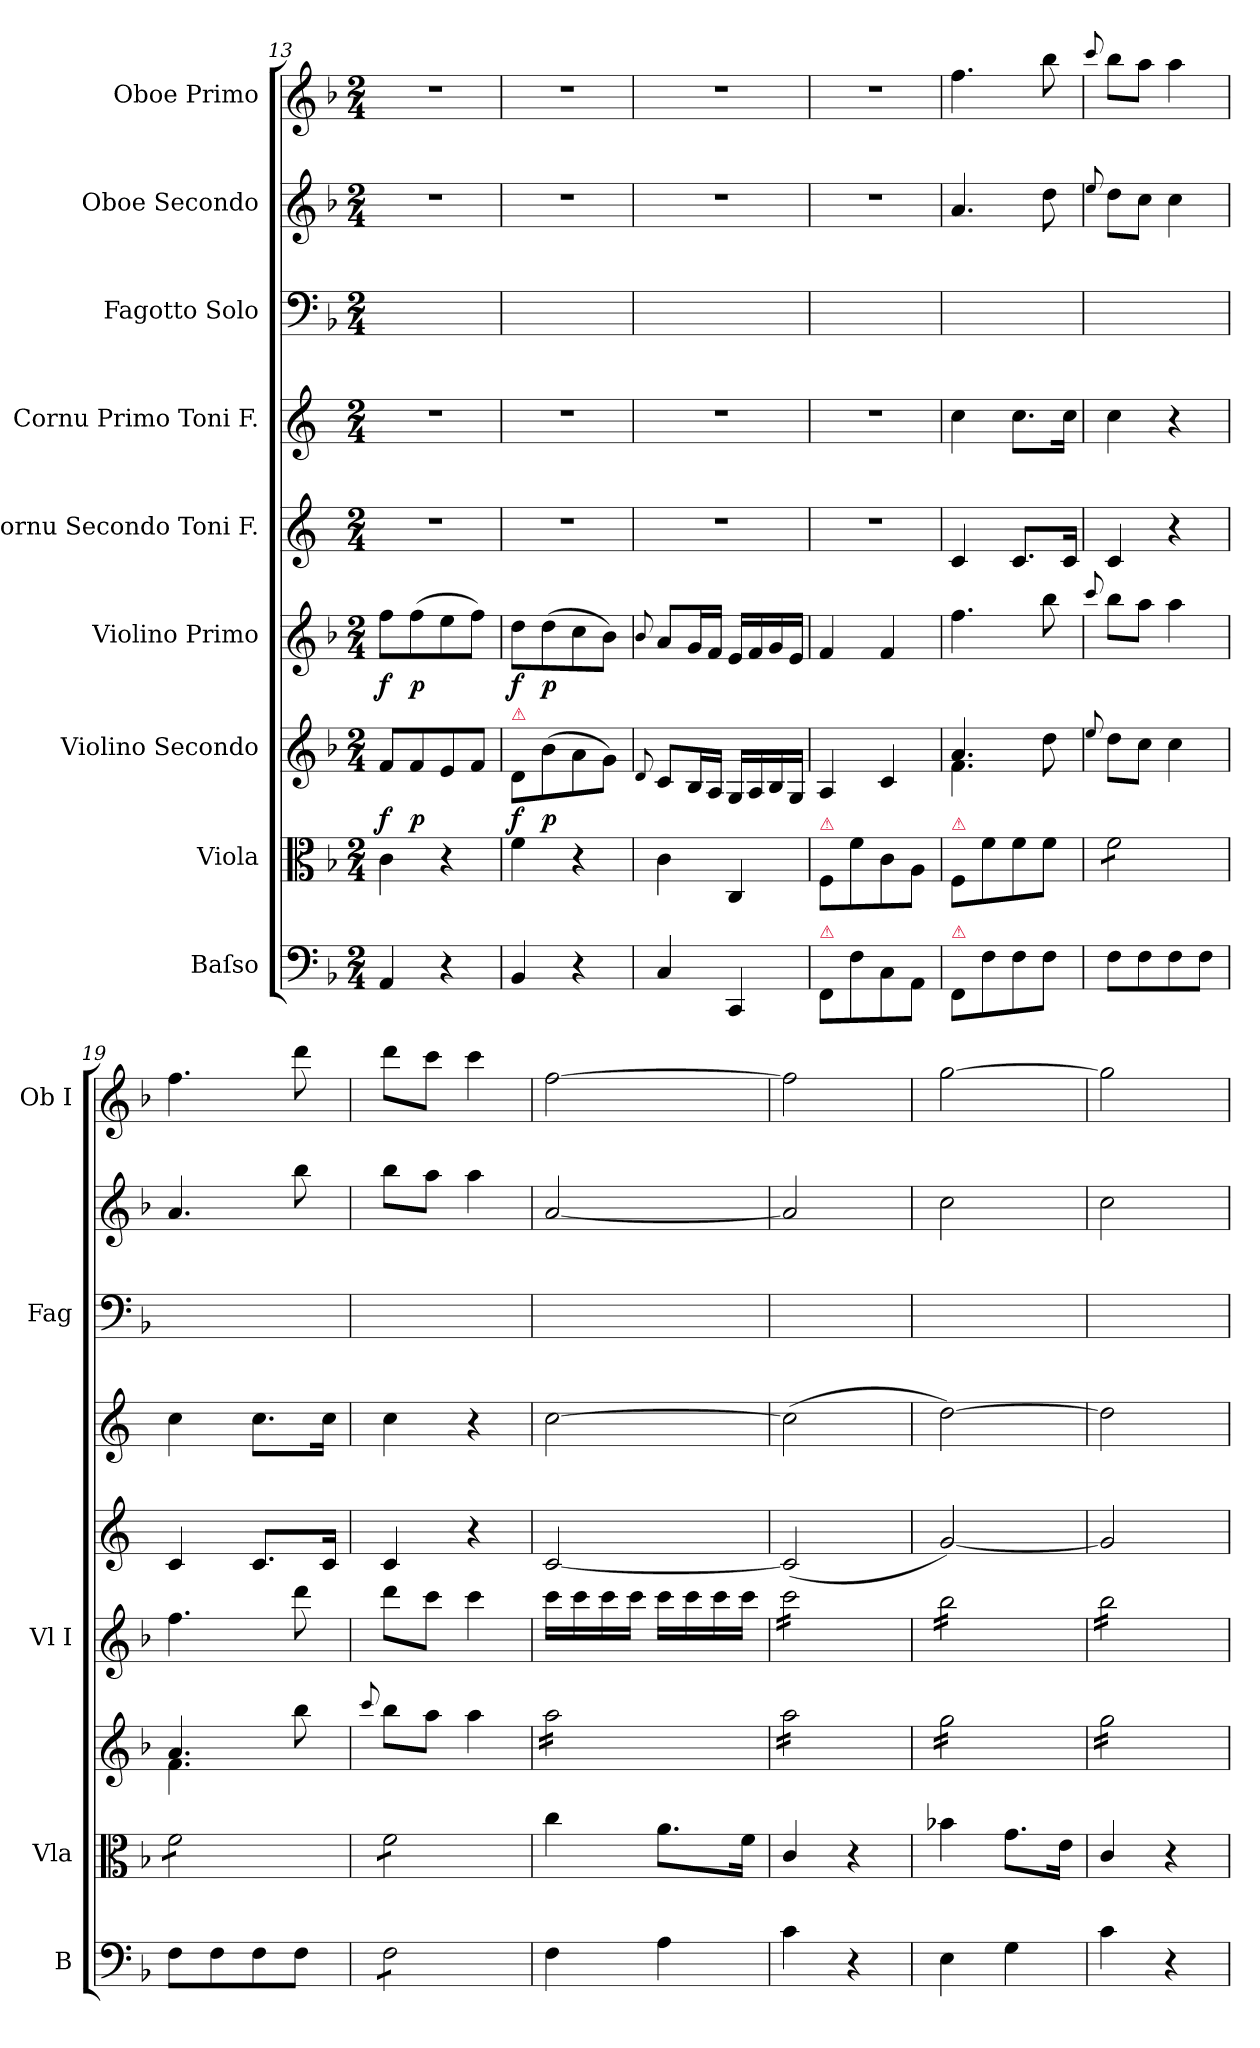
**kern	**dynam	**kern	**dynam	**kern	**dynam	**kern	**dynam	**kern	**dynam	**kern	**dynam	**kern	**kern	**dynam	**kern	**dynam
*part9	*part9	*part8	*part8	*part7	*part7	*part6	*part6	*part5	*part5	*part4	*part4	*part3	*part2	*part2	*part1	*part1
*staff9	*staff9	*staff8	*staff8	*staff7	*staff7	*staff6	*staff6	*staff5	*staff5	*staff4	*staff4	*staff3	*staff2	*staff2	*staff1	*staff1
*I"Baſso	*	*I"Viola	*	*I"Violino Secondo	*	*I"Violino Primo	*	*I"Cornu Secondo Toni F.	*	*I"Cornu Primo Toni F.	*	*I"Fagotto Solo	*I"Oboe Secondo	*	*I"Oboe Primo	*
*I'B	*	*I'Vla	*	*	*	*I'Vl I	*	*	*	*	*	*I'Fag	*	*	*I'Ob I	*
*clefF4	*	*clefC3	*	*clefG2	*	*clefG2	*	*clefG2	*	*clefG2	*	*clefF4	*clefG2	*	*clefG2	*
*	*	*	*	*	*	*	*	*ITrd4c7	*	*ITrd4c7	*	*	*	*	*	*
*k[b-]	*	*k[b-]	*	*k[b-]	*	*k[b-]	*	*k[b-]	*	*k[b-]	*	*k[b-]	*k[b-]	*	*k[b-]	*
*F:	*	*F:	*	*F:	*	*F:	*	*	*	*	*	*F:	*F:	*	*F:	*
*M2/4	*	*M2/4	*	*M2/4	*	*M2/4	*	*M2/4	*	*M2/4	*	*M2/4	*M2/4	*	*M2/4	*
=13	=13	=13	=13	=13	=13	=13	=13	=13	=13	=13	=13	=13	=13	=13	=13	=13
4AA/	.	4c\	.	8f/L	f	8ff\L	f	2r	.	2r	.	2ryy	2r	.	2r	.
.	.	.	.	8f/	p	(8ff\	p	.	.	.	.	.	.	.	.	.
4r	.	4r	.	8e/	.	8ee\	.	.	.	.	.	.	.	.	.	.
.	.	.	.	8f/J	.	8ff\J)	.	.	.	.	.	.	.	.	.	.
=14	=14	=14	=14	=14	=14	=14	=14	=14	=14	=14	=14	=14	=14	=14	=14	=14
!	!	!	!	!LO:TX:a:color=crimson:t=⚠	!	!	!	!	!	!	!	!	!	!	!	!
4BB-/	.	4f\	.	8d/L	f	8dd\L	f	2r	.	2r	.	2ryy	2r	.	2r	.
.	.	.	.	(8b-\	p	(8dd\	p	.	.	.	.	.	.	.	.	.
4r	.	4r	.	8a\	.	8cc\	.	.	.	.	.	.	.	.	.	.
.	.	.	.	8g\J)	.	8b-\J)	.	.	.	.	.	.	.	.	.	.
=15	=15	=15	=15	=15	=15	=15	=15	=15	=15	=15	=15	=15	=15	=15	=15	=15
.	.	.	.	8qqd/	.	8qqb-/	.	.	.	.	.	.	.	.	.	.
4C/	.	4c\	.	8c/L	.	8a/L	.	2r	.	2r	.	2ryy	2r	.	2r	.
.	.	.	.	16B-/L	.	16g/L	.	.	.	.	.	.	.	.	.	.
.	.	.	.	16A/JJ	.	16f/JJ	.	.	.	.	.	.	.	.	.	.
4CC/	.	4C/	.	16G/LL	.	16e/LL	.	.	.	.	.	.	.	.	.	.
.	.	.	.	16A/	.	16f/	.	.	.	.	.	.	.	.	.	.
.	.	.	.	16B-/	.	16g/	.	.	.	.	.	.	.	.	.	.
.	.	.	.	16G/JJ	.	16e/JJ	.	.	.	.	.	.	.	.	.	.
=16	=16	=16	=16	=16	=16	=16	=16	=16	=16	=16	=16	=16	=16	=16	=16	=16
!	!	!LO:TX:a:color=crimson:t=⚠	!	!	!	!	!	!	!	!	!	!	!	!	!	!
!LO:TX:a:color=crimson:t=⚠	!	!	!	!	!	!	!	!	!	!	!	!	!	!	!	!
8FF/L	.	8F/L	.	4A/	.	4f/	.	2r	.	2r	.	2ryy	2r	.	2r	.
8F\	.	8f\	.	.	.	.	.	.	.	.	.	.	.	.	.	.
8C\	.	8c\	.	4c/	.	4f/	.	.	.	.	.	.	.	.	.	.
8AA\J	.	8A\J	.	.	.	.	.	.	.	.	.	.	.	.	.	.
=17	=17	=17	=17	=17	=17	=17	=17	=17	=17	=17	=17	=17	=17	=17	=17	=17
*	*	*	*	*^	*	*	*	*	*	*	*	*	*	*	*	*
!	!	!LO:TX:a:color=crimson:t=⚠	!	!	!	!	!	!	!	!	!	!	!	!	!	!	!
!LO:TX:a:color=crimson:t=⚠	!	!	!	!	!	!	!	!	!	!	!	!	!	!	!	!	!
!	!LO:DY:b	!	!LO:DY:b	!	!	!LO:DY:b	!	!LO:DY:b	!	!LO:DY:b	!	!LO:DY:b	!	!	!LO:DY:b	!	!LO:DY:b
8FF/L	fortiſ	8F/L	for	4.a/	4.f\	fortiſ.	4.ff\	fortiſ	4F/	for	4f\	for	2ryy	4.a/	for	4.ff\	for
8F\	.	8f\	.	.	.	.	.	.	.	.	.	.	.	.	.	.	.
8F\	.	8f\	.	.	.	.	.	.	8.F/L	.	8.f\L	.	.	.	.	.	.
8F\J	.	8f\J	.	8dd\	8ryy	.	8bb-\	.	.	.	.	.	.	8dd\	.	8bb-\	.
.	.	.	.	.	.	.	.	.	16F/Jk	.	16f\Jk	.	.	.	.	.	.
*	*	*	*	*v	*v	*	*	*	*	*	*	*	*	*	*	*	*
=18	=18	=18	=18	=18	=18	=18	=18	=18	=18	=18	=18	=18	=18	=18	=18	=18
.	.	.	.	8qqee/	.	8qqccc/	.	.	.	.	.	.	8qqee/	.	8qqccc/	.
*	*	*tremolo	*	*	*	*	*	*	*	*	*	*	*	*	*	*
8F\L	.	8f\L	.	8dd\L	.	8bb-\L	.	4F/	.	4f\	.	2ryy	8dd\L	.	8bb-\L	.
8F\	.	8f\	.	8cc\J	.	8aa\J	.	.	.	.	.	.	8cc\J	.	8aa\J	.
8F\	.	8f\	.	4cc\	.	4aa\	.	4r	.	4r	.	.	4cc\	.	4aa\	.
8F\J	.	8f\J	.	.	.	.	.	.	.	.	.	.	.	.	.	.
=19	=19	=19	=19	=19	=19	=19	=19	=19	=19	=19	=19	=19	=19	=19	=19	=19
*	*	*	*	*^	*	*	*	*	*	*	*	*	*	*	*	*
8F\L	.	8f\L	.	4.a/	4.f\	.	4.ff\	.	4F/	.	4f\	.	2ryy	4.a/	.	4.ff\	.
8F\	.	8f\	.	.	.	.	.	.	.	.	.	.	.	.	.	.	.
8F\	.	8f\	.	.	.	.	.	.	8.F/L	.	8.f\L	.	.	.	.	.	.
8F\J	.	8f\J	.	8bb-\	8ryy	.	8ddd\	.	.	.	.	.	.	8bb-\	.	8ddd\	.
.	.	.	.	.	.	.	.	.	16F/Jk	.	16f\Jk	.	.	.	.	.	.
*	*	*	*	*v	*v	*	*	*	*	*	*	*	*	*	*	*	*
=20	=20	=20	=20	=20	=20	=20	=20	=20	=20	=20	=20	=20	=20	=20	=20	=20
.	.	.	.	8qqccc/	.	.	.	.	.	.	.	.	.	.	.	.
*tremolo	*	*	*	*	*	*	*	*	*	*	*	*	*	*	*	*
8F\L	.	8f\L	.	8bb-\L	.	8ddd\L	.	4F/	.	4f\	.	2ryy	8bb-\L	.	8ddd\L	.
8F\	.	8f\	.	8aa\J	.	8ccc\J	.	.	.	.	.	.	8aa\J	.	8ccc\J	.
8F\	.	8f\	.	4aa\	.	4ccc\	.	4r	.	4r	.	.	4aa\	.	4ccc\	.
8F\J	.	8f\J	.	.	.	.	.	.	.	.	.	.	.	.	.	.
*	*	*Xtremolo	*	*	*	*	*	*	*	*	*	*	*	*	*	*
*Xtremolo	*	*	*	*	*	*	*	*	*	*	*	*	*	*	*	*
=21	=21	=21	=21	=21	=21	=21	=21	=21	=21	=21	=21	=21	=21	=21	=21	=21
*	*	*	*	*tremolo	*	*	*	*	*	*	*	*	*	*	*	*
4F\	.	4cc\	.	16aa\LL	.	16ccc\LL	.	[2F/	.	[2f\	.	2ryy	[2a/	.	[2ff\	.
.	.	.	.	16aa\	.	16ccc\	.	.	.	.	.	.	.	.	.	.
.	.	.	.	16aa\	.	16ccc\	.	.	.	.	.	.	.	.	.	.
.	.	.	.	16aa\	.	16ccc\JJ	.	.	.	.	.	.	.	.	.	.
4A\	.	8.a\L	.	16aa\	.	16ccc\LL	.	.	.	.	.	.	.	.	.	.
.	.	.	.	16aa\	.	16ccc\	.	.	.	.	.	.	.	.	.	.
.	.	.	.	16aa\	.	16ccc\	.	.	.	.	.	.	.	.	.	.
.	.	16f\Jk	.	16aa\JJ	.	16ccc\JJ	.	.	.	.	.	.	.	.	.	.
=22	=22	=22	=22	=22	=22	=22	=22	=22	=22	=22	=22	=22	=22	=22	=22	=22
*	*	*	*	*	*	*tremolo	*	*	*	*	*	*	*	*	*	*
4c\	.	4c/	.	16aa\LL	.	16ccc\LL	.	(2F/]	.	(<2f\]	.	2ryy	2a/]	.	2ff\]	.
.	.	.	.	16aa\	.	16ccc\	.	.	.	.	.	.	.	.	.	.
.	.	.	.	16aa\	.	16ccc\	.	.	.	.	.	.	.	.	.	.
.	.	.	.	16aa\	.	16ccc\	.	.	.	.	.	.	.	.	.	.
4r	.	4r	.	16aa\	.	16ccc\	.	.	.	.	.	.	.	.	.	.
.	.	.	.	16aa\	.	16ccc\	.	.	.	.	.	.	.	.	.	.
.	.	.	.	16aa\	.	16ccc\	.	.	.	.	.	.	.	.	.	.
.	.	.	.	16aa\JJ	.	16ccc\JJ	.	.	.	.	.	.	.	.	.	.
=23	=23	=23	=23	=23	=23	=23	=23	=23	=23	=23	=23	=23	=23	=23	=23	=23
4E\	.	4b-X\	.	16gg\LL	.	16bb-\LL	.	[2c/)	.	[2g\)	.	2ryy	2cc\	.	[2gg\	.
.	.	.	.	16gg\	.	16bb-\	.	.	.	.	.	.	.	.	.	.
.	.	.	.	16gg\	.	16bb-\	.	.	.	.	.	.	.	.	.	.
.	.	.	.	16gg\	.	16bb-\	.	.	.	.	.	.	.	.	.	.
4G\	.	8.g\L	.	16gg\	.	16bb-\	.	.	.	.	.	.	.	.	.	.
.	.	.	.	16gg\	.	16bb-\	.	.	.	.	.	.	.	.	.	.
.	.	.	.	16gg\	.	16bb-\	.	.	.	.	.	.	.	.	.	.
.	.	16e\Jk	.	16gg\JJ	.	16bb-\JJ	.	.	.	.	.	.	.	.	.	.
=24	=24	=24	=24	=24	=24	=24	=24	=24	=24	=24	=24	=24	=24	=24	=24	=24
4c\	.	4c/	.	16gg\LL	.	16bb-\LL	.	2c/]	.	2g\]	.	2ryy	2cc\	.	2gg\]	.
.	.	.	.	16gg\	.	16bb-\	.	.	.	.	.	.	.	.	.	.
.	.	.	.	16gg\	.	16bb-\	.	.	.	.	.	.	.	.	.	.
.	.	.	.	16gg\	.	16bb-\	.	.	.	.	.	.	.	.	.	.
4r	.	4r	.	16gg\	.	16bb-\	.	.	.	.	.	.	.	.	.	.
.	.	.	.	16gg\	.	16bb-\	.	.	.	.	.	.	.	.	.	.
.	.	.	.	16gg\	.	16bb-\	.	.	.	.	.	.	.	.	.	.
.	.	.	.	16gg\JJ	.	16bb-\JJ	.	.	.	.	.	.	.	.	.	.
*	*	*	*	*	*	*Xtremolo	*	*	*	*	*	*	*	*	*	*
*	*	*	*	*Xtremolo	*	*	*	*	*	*	*	*	*	*	*	*
=	=	=	=	=	=	=	=	=	=	=	=	=	=	=	=	=
*-	*-	*-	*-	*-	*-	*-	*-	*-	*-	*-	*-	*-	*-	*-	*-	*-
